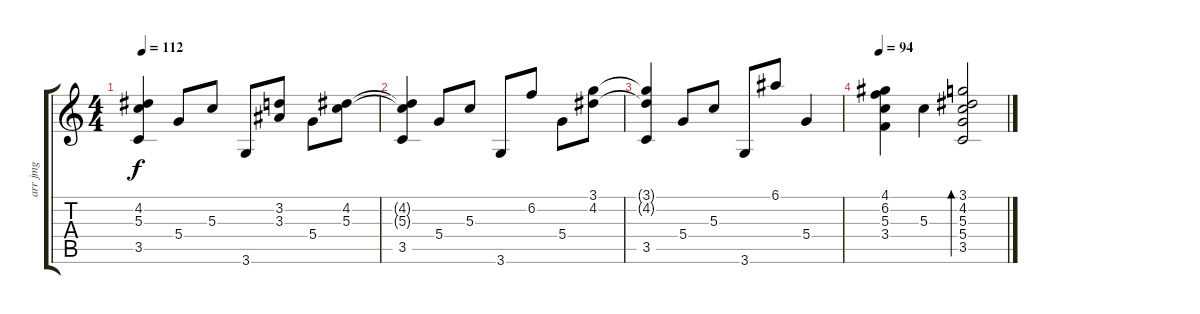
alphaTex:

\track ("arr jmg" "arr jmg") {instrument electricguitarmuted}
\staff {score tabs}
\tuning (E4 B3 G3 D3 A2 E2) {hide}
\ts (4 4)
\tempo 112
\clef g2
\ks c
(4.2 5.3 3.5).4{dy f} 5.4.8 5.3.8 3.6.8 (3.2 3.3).8 5.4.8 (4.2 5.3).8 |
(4.2{t} 5.3{t} 3.5).4 5.4.8 5.3.8 3.6.8 6.2.8 5.4.8 (3.1 4.2).8 |
(3.1{t} 4.2{t} 3.5).4 5.4.8 5.3.8 3.6.8 6.1.8 5.4.4 |
\tempo 94
(4.1 6.2 5.3 3.4).4 5.3.4 (3.1 4.2 5.3 5.4 3.5).2{bd 240}
